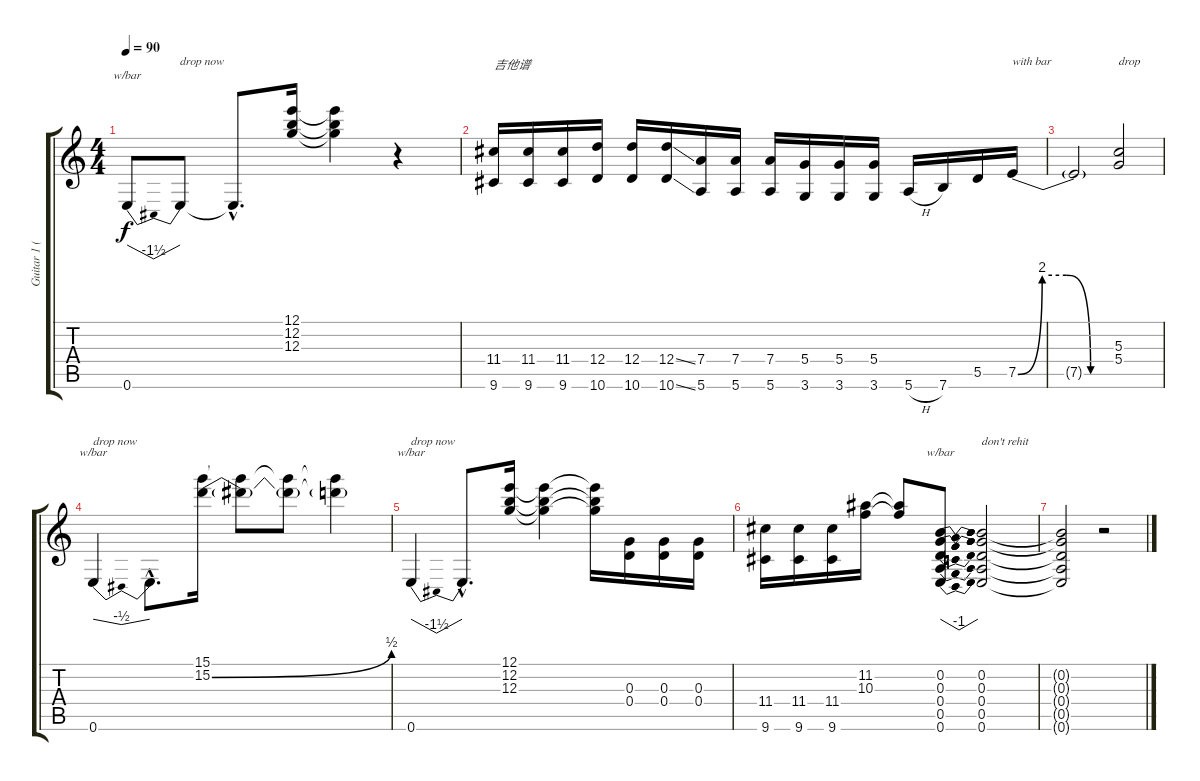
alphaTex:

\track ("Guitar 1 (distortion)" "Guitar 1 (") {instrument distortionguitar}
\staff {score tabs}
\tuning (E4 B3 G3 D3 A2 E2) {hide}
\ts (4 4)
\tempo 90
\clef g2
\ks c
0.6.8{tbe (dip default 0 0 30 -6 60 0) dy f} 0.6{t}.8{txt "drop now"} 0.6{hac t}.8{d} (12.1 12.2 12.3).16 (12.1{t} 12.2{t} 12.3{t}).4 r.4 |
(11.4 9.6).16{txt "吉他谱"} (11.4 9.6).16 (11.4 9.6).16 (12.4 10.6).16 (12.4 10.6).16 (12.4{ss} 10.6{ss}).16 (7.4 5.6).16 (7.4 5.6).16 (7.4 5.6).16 (5.4 3.6).16 (5.4 3.6).16 (5.4 3.6).16 5.6{h}.16 7.6.16 5.5.16 7.5{be (custom 0 0 15 8 30 8 45 0 60 0)}.16{txt "with bar"} |
7.5{t}.2 (5.3 5.4).2{txt "drop"} |
0.6.4{tbe (dip default 0 0 30 -2 60 0) txt "drop now"} 0.6{hac t}.8{d} (15.1 15.2{be (bend 0 0 60 2)}).16 (15.1{t} 15.2{t}).8 (15.1{t} 15.2{t}).8 (15.1{t} 15.2{t}).4 |
0.6.4{tbe (dip default 0 0 30 -6 60 0) txt "drop now"} 0.6{hac t}.8{d} (12.1 12.2 12.3).16 (12.1{t} 12.2{t} 12.3{t}).4 (12.1{t} 12.2{t} 12.3{t}).16 (0.3 0.4).16 (0.3 0.4).16 (0.3 0.4).16 |
(11.4 9.6).16 (11.4 9.6).16 (11.4 9.6).16 (11.2 10.3).16 (11.2{t} 10.3{t}).8 (0.2 0.3 0.4 0.5 0.6).8{tbe (dip default 0 0 30 -4 60 0)} (0.2 0.3 0.4 0.5 0.6).2{txt "don't rehit"} |
(0.2{t} 0.3{t} 0.4{t} 0.5{t} 0.6{t}).2 r.2
